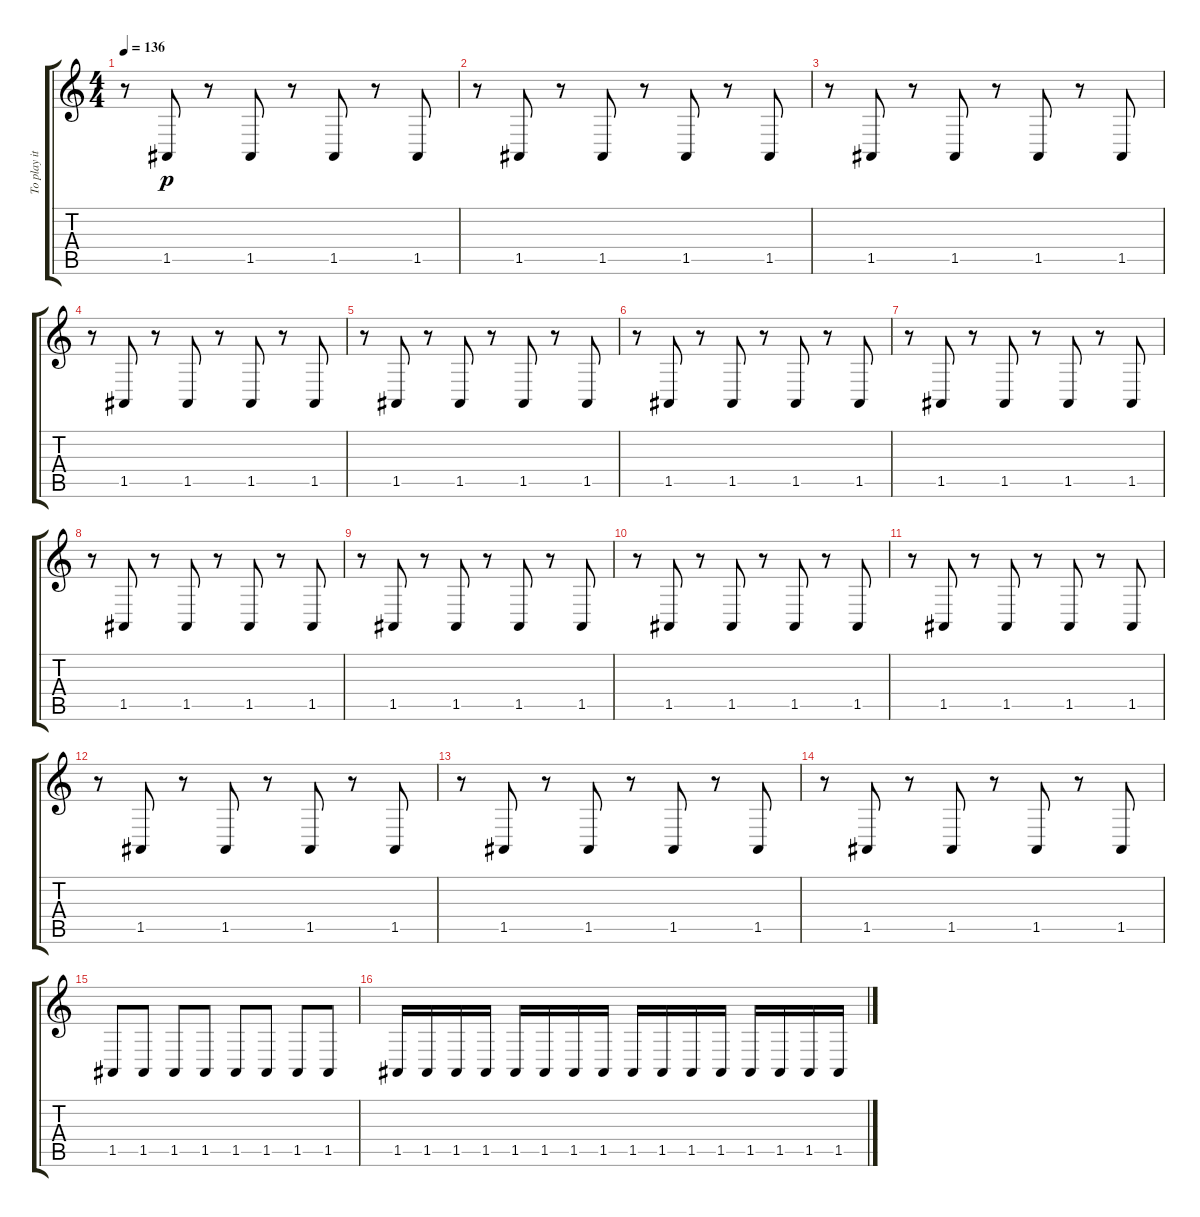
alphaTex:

\track ("To play it correctly : " "To play it") {instrument seashore}
\staff {score tabs}
\tuning (E4 B3 G3 D3 A2 E2) {hide}
\ts (4 4)
\tempo 136
\clef g2
\ks c
r.8{dy p} 1.5.8 r.8 1.5.8 r.8 1.5.8 r.8 1.5.8 |
r.8 1.5.8 r.8 1.5.8 r.8 1.5.8 r.8 1.5.8 |
r.8 1.5.8 r.8 1.5.8 r.8 1.5.8 r.8 1.5.8 |
r.8 1.5.8 r.8 1.5.8 r.8 1.5.8 r.8 1.5.8 |
r.8 1.5.8 r.8 1.5.8 r.8 1.5.8 r.8 1.5.8 |
r.8 1.5.8 r.8 1.5.8 r.8 1.5.8 r.8 1.5.8 |
r.8 1.5.8 r.8 1.5.8 r.8 1.5.8 r.8 1.5.8 |
r.8 1.5.8 r.8 1.5.8 r.8 1.5.8 r.8 1.5.8 |
r.8 1.5.8 r.8 1.5.8 r.8 1.5.8 r.8 1.5.8 |
r.8 1.5.8 r.8 1.5.8 r.8 1.5.8 r.8 1.5.8 |
r.8 1.5.8 r.8 1.5.8 r.8 1.5.8 r.8 1.5.8 |
r.8 1.5.8 r.8 1.5.8 r.8 1.5.8 r.8 1.5.8 |
r.8 1.5.8 r.8 1.5.8 r.8 1.5.8 r.8 1.5.8 |
r.8 1.5.8 r.8 1.5.8 r.8 1.5.8 r.8 1.5.8 |
1.5.8 1.5.8 1.5.8 1.5.8 1.5.8 1.5.8 1.5.8 1.5.8 |
1.5.16 1.5.16 1.5.16 1.5.16 1.5.16 1.5.16 1.5.16 1.5.16 1.5.16 1.5.16 1.5.16 1.5.16 1.5.16 1.5.16 1.5.16 1.5.16
